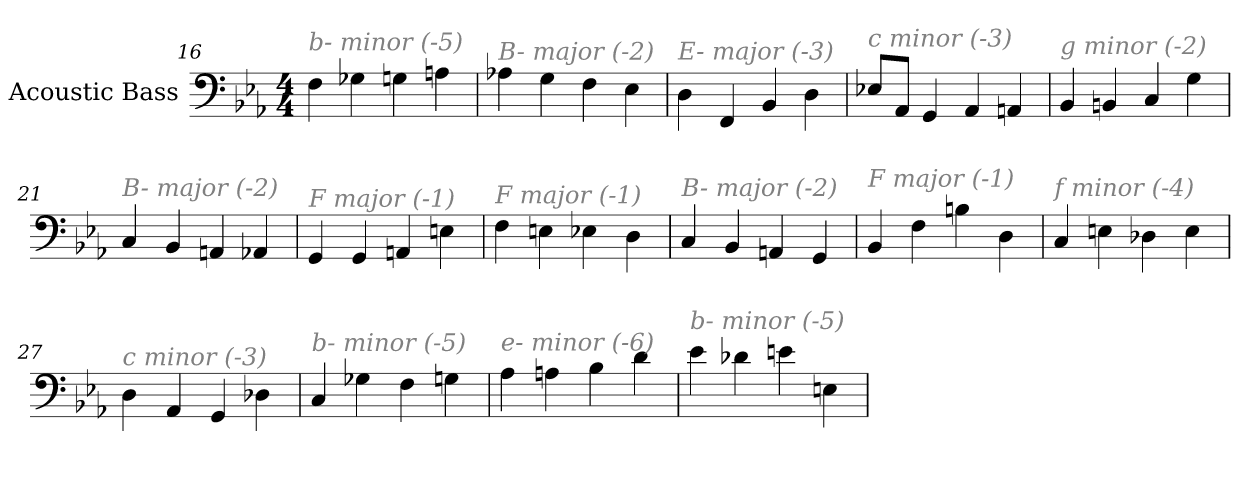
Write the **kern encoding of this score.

**kern
*part1
*staff1
*I"Acoustic Bass
*clefF4
*ITrd7c12
*k[b-e-a-]
*E-:
*M4/4
=16
!LO:TX:i:color=#808080:t=b- minor (-5)
4FF
4GG-X
4GGn
4AAn
=17
!LO:TX:i:color=#808080:t=B- major (-2)
4AA-X
4GG
4FF
4EE-
=18
!LO:TX:i:color=#808080:t=E- major (-3)
4DD
4FFF
4BBB-
4DD
=19
!LO:TX:i:color=#808080:t=c minor (-3)
8EE-XL
8AAA-J
4GGG
4AAA-
4AAAn
=20
!LO:TX:i:color=#808080:t=g minor (-2)
4BBB-
4BBBn
4CC
4GG
=21
!LO:TX:i:color=#808080:t=B- major (-2)
4CC
4BBB-
4AAAn
4AAA-X
=22
!LO:TX:i:color=#808080:t=F major (-1)
4GGG
4GGG
4AAAn
4EEn
=23
!LO:TX:i:color=#808080:t=F major (-1)
4FF
4EEn
4EE-X
4DD
=24
!LO:TX:i:color=#808080:t=B- major (-2)
4CC
4BBB-
4AAAn
4GGG
=25
!LO:TX:i:color=#808080:t=F major (-1)
4BBB-
4FF
4BBn
4DD
=26
!LO:TX:i:color=#808080:t=f minor (-4)
4CC
4EEn
4DD-X
4EE
=27
!LO:TX:i:color=#808080:t=c minor (-3)
4DD
4AAA-
4GGG
4DD-X
=28
!LO:TX:i:color=#808080:t=b- minor (-5)
4CC
4GG-X
4FF
4GGn
=29
!LO:TX:i:color=#808080:t=e- minor (-6)
4AA-
4AAn
4BB-
4D
=30
!LO:TX:i:color=#808080:t=b- minor (-5)
4E-
4D-X
4En
4EEn
=
*-
